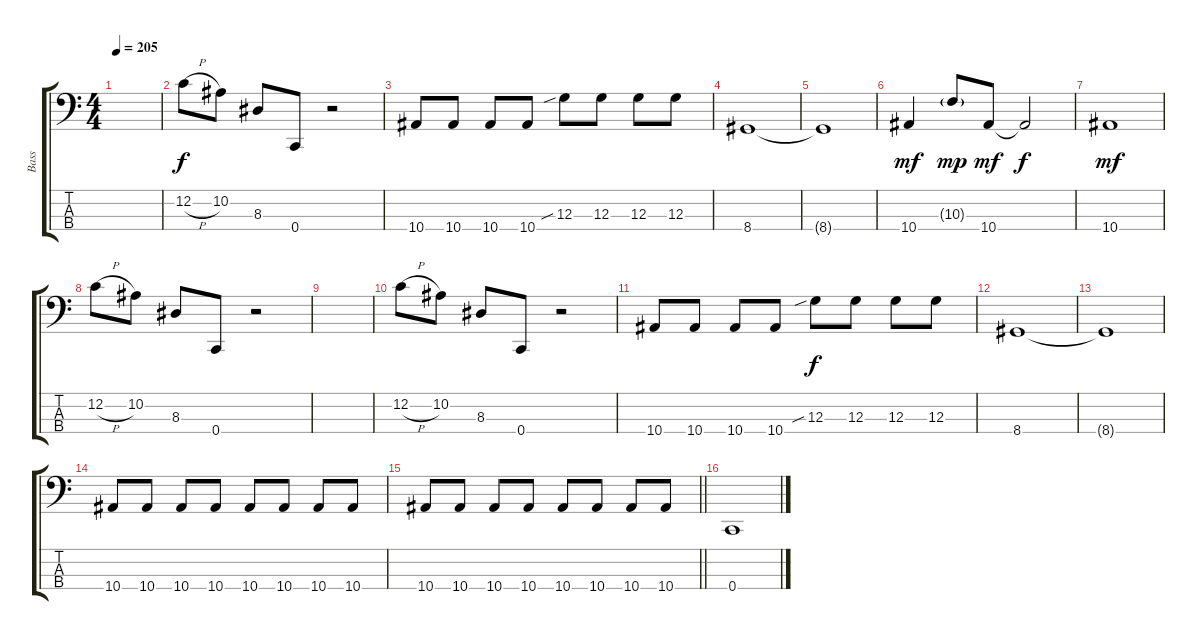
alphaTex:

\track ("Bass" "Bass") {instrument electricbasspick}
\staff {score tabs}
\tuning (F2 C2 G1 C1) {hide}
\ts (4 4)
\tempo 205
\clef f4
\ks c
|
12.2{h}.8 10.2.8 8.3.8 0.4.8 r.2 |
10.4.8 10.4.8 10.4.8 10.4.8 12.3{sib}.8{dy f} 12.3.8 12.3.8 12.3.8 |
8.4.1 |
8.4{t}.1 |
10.4.4{dy mf} 10.3{g}.8{dy mp} 10.4.8{dy mf} 10.4{t}.2{dy f} |
10.4.1{dy mf} |
12.2{h}.8 10.2.8 8.3.8 0.4.8 r.2 |
|
12.2{h}.8 10.2.8 8.3.8 0.4.8 r.2 |
10.4.8 10.4.8 10.4.8 10.4.8 12.3{sib}.8{dy f} 12.3.8 12.3.8 12.3.8 |
8.4.1 |
8.4{t}.1 |
10.4.8{instrument electricbasspick} 10.4.8 10.4.8 10.4.8 10.4.8 10.4.8 10.4.8 10.4.8 |
\barLineRight lightlight
10.4.8 10.4.8 10.4.8 10.4.8 10.4.8 10.4.8 10.4.8 10.4.8 |
0.4.1
